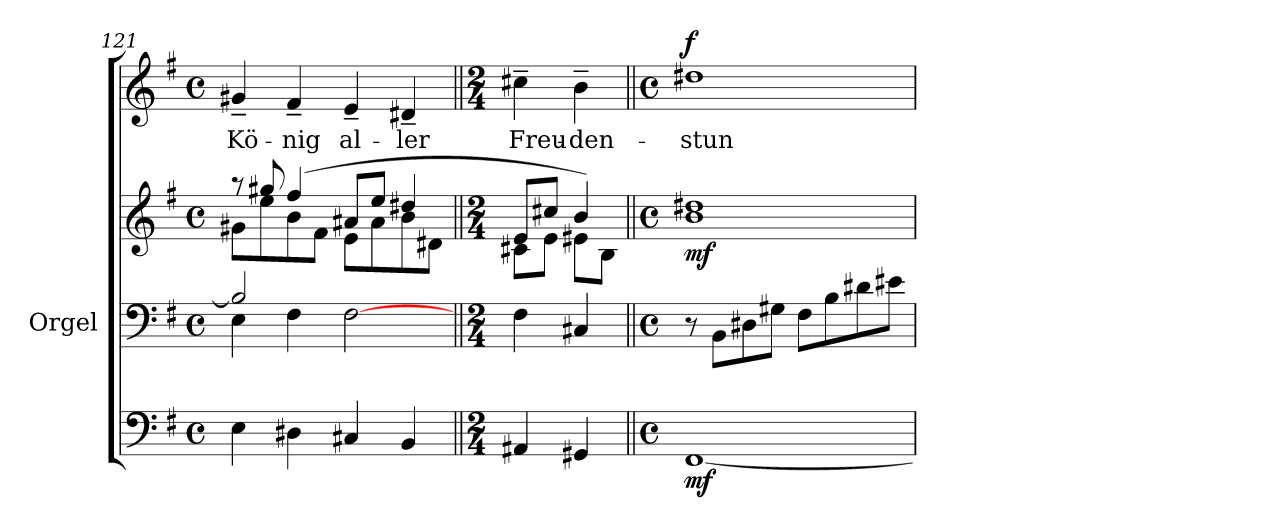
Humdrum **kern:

**kern	**dynam	**kern	**kern	**dynam	**kern	**text	**dynam
*part3	*part3	*part2	*part2	*part2	*part1	*part1	*part1
*staff4	*staff4	*staff3	*staff2	*staff2/3	*staff1	*staff1	*staff1
*	*	*I"Orgel	*	*	*	*	*
*	*	*I'Org.	*	*	*	*	*
!!LO:PB:g=z
*clefF4	*	*clefF4	*clefG2	*	*clefG2	*	*
*k[f#]	*	*k[f#]	*k[f#]	*	*k[f#]	*	*
*G:	*	*G:	*G:	*	*G:	*	*
*M4/4	*	*M4/4	*M4/4	*	*M4/4	*	*
*met(c)	*	*met(c)	*met(c)	*	*met(c)	*	*
=121	=121	=121	=121	=121	=121	=121	=121
*	*	*^	*^	*	*	*	*
!	!	!	!	!	!	!	!	!LO:LY:b	!
4E\	.	2B/]	4E\	8raa	8g#X\L	.	4g#X~>/	Kö-	.
.	.	.	.	8gg#X/	8ee\	.	.	.	.
!	!	!	!	!	!	!	!	!LO:LY:b	!
4D#X\	.	.	4F#\	(4ff#/	8b\	.	4f#~>/	-nig	.
.	.	.	.	.	8f#\J	.	.	.	.
!	!	!	!	!	!	!	!	!LO:LY:b	!
4C#X/	.	2ryy	[>2F#\	8a#X/L	8e\L	.	4e~>/	al-	.
.	.	.	.	8ee/J	8a#\	.	.	.	.
!	!	!	!	!	!	!	!	!LO:LY:b	!
4BB/	.	.	.	4dd#X/	8b\	.	4d#X~>/	-ler	.
.	.	.	.	.	8d#X\J	.	.	.	.
*	*	*v	*v	*	*	*	*	*	*
=122||	=122||	=122||	=122||	=122||	=122||	=122||	=122||	=122||
*M2/4	*	*M2/4	*M2/4	*	*	*M2/4	*	*
!	!	!	!	!	!	!	!LO:LY:b	!
4AA#X/	.	4F#\	8e/L	8c#X\L	.	4cc#X~>\	Freu-	.
.	.	.	8cc#X/J	8e\J	.	.	.	.
!	!	!	!	!	!	!	!LO:LY:b	!
4GG#X/	.	4C#X/	4b/)	8e#X\L	.	4b~>\	-den-	.
.	.	.	.	8B\J	.	.	.	.
*	*	*	*v	*v	*	*	*	*
=123||	=123||	=123||	=123||	=123||	=123||	=123||	=123||
*M4/4	*	*M4/4	*M4/4	*	*M4/4	*	*
*met(c)	*	*met(c)	*met(c)	*	*met(c)	*	*
*	*	*	*^	*	*	*	*
!	!LO:DY:b	!	!	!	!LO:DY:b	!	!LO:LY:b	!LO:DY:a
*	*	*	*v	*v	*	*	*	*
[1FF#	mf	8r	1b 1dd#X	mf	1dd#X	-stun-	f
.	.	8BB\L	.	.	.	.	.
.	.	8D#X\	.	.	.	.	.
.	.	8G#X\J	.	.	.	.	.
.	.	8F#\L	.	.	.	.	.
.	.	8B\	.	.	.	.	.
.	.	8d#X\	.	.	.	.	.
.	.	8e#X\J	.	.	.	.	.
=	=	=	=	=	=	=	=
*-	*-	*-	*-	*-	*-	*-	*-
